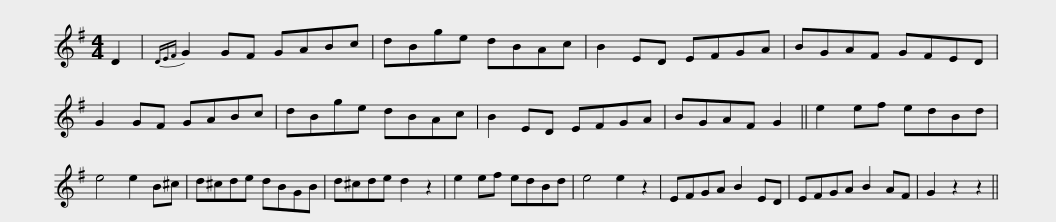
X:1
L:1/8
M:4/4
I:linebreak $
K:G
V:1 treble
V:1
 D2 |{DEF} G2 GF GABc | dBge dBAc | B2 ED EFGA | BGAF GFED | %5
 G2 GF GABc |$ dBge dBAc | B2 ED EFGA | BGAF G2 || e2 ef edBd | %10
 e4 e2 B^c | d^cde dBGB |$ d^cde d2 z2 | e2 ef edBd | e4 e2 z2 | %15
 EFGA B2 ED | EFGA B2 AF | G2 z2 z2 || %18
